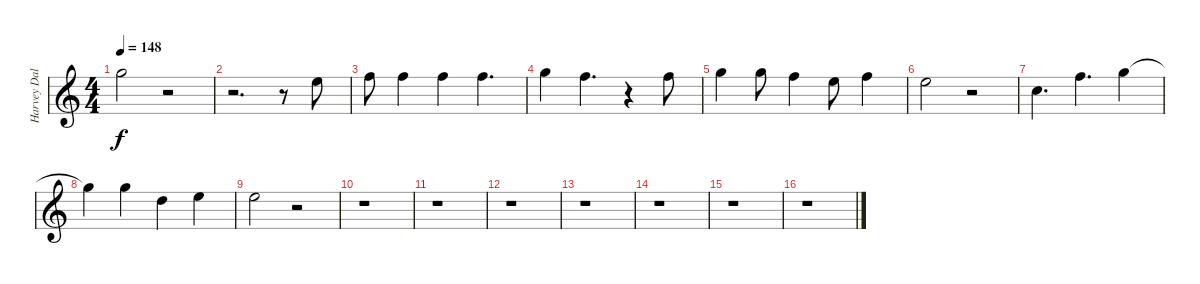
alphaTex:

\track ("Harvey Dalton Arnold Vocals" "Harvey Dal") {instrument contrabass}
\staff {score}
\tuning (E4 B3 G3 D3 A2 E2) {hide}
\ts (4 4)
\tempo 148
\clef g2
\ks c
8.2{t}.2{dy f} r.2 |
r.2{d} r.8 5.2.8 |
6.2.8 6.2.4 6.2.4 6.2.4{d} |
8.2.4 6.2.4{d} r.4 6.2.8 |
8.2.4 8.2.8 6.2.4 5.2.8 6.2.4 |
5.2.2 r.2 |
5.3.4{d} 6.2.4{d} 8.2.4 |
8.2{t}.4 8.2.4 7.3.4 5.2.4 |
5.2.2 r.2 |
r.1 |
r.1 |
r.1 |
r.1 |
r.1 |
r.1 |
r.1
